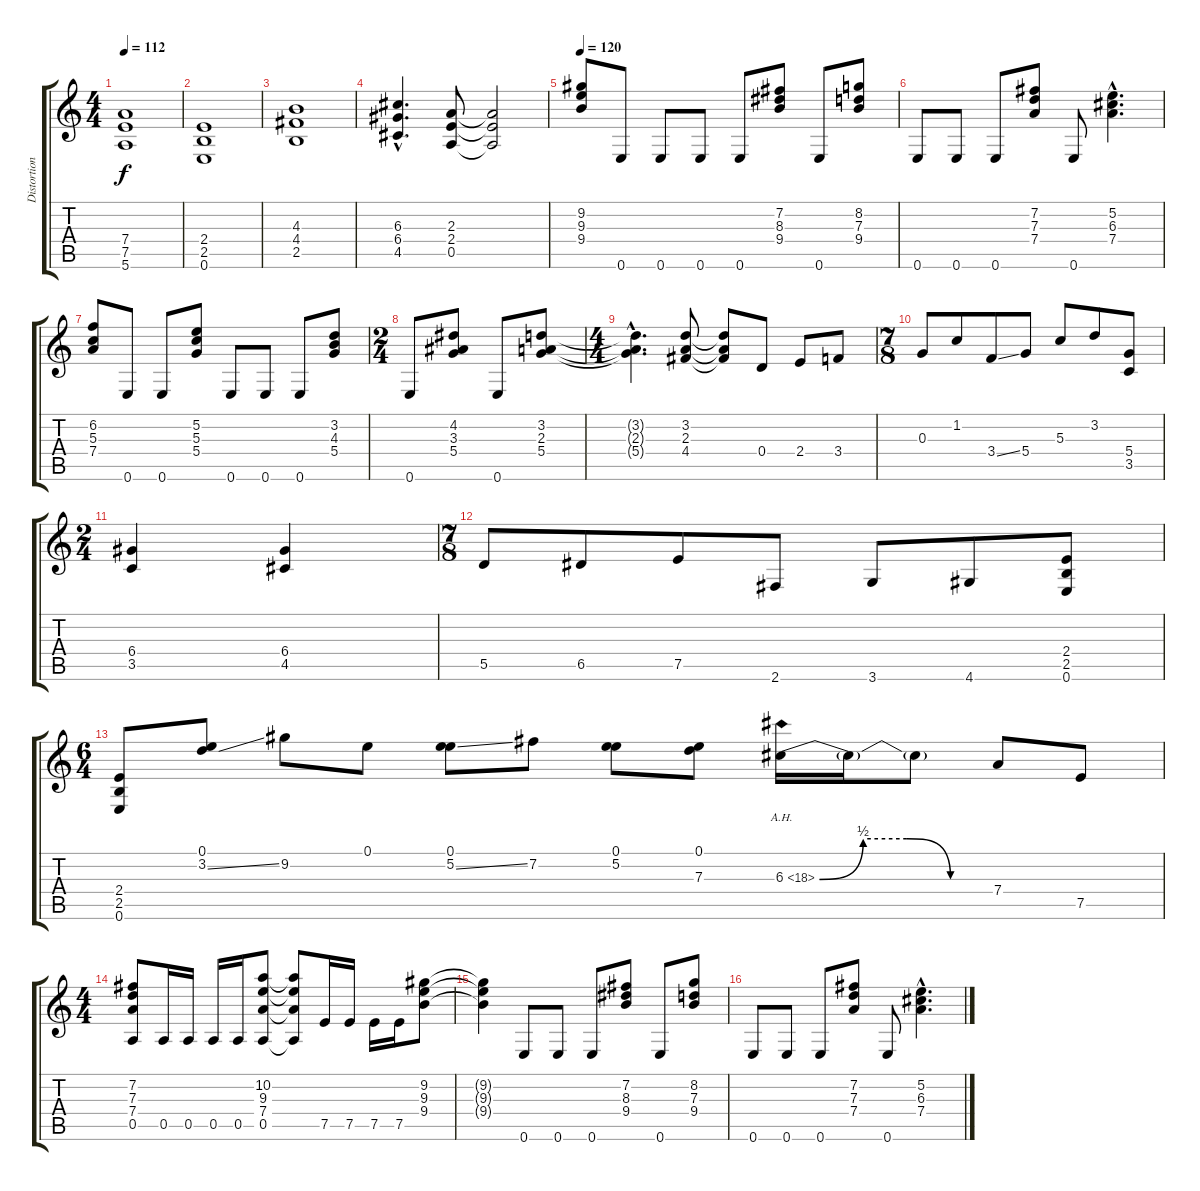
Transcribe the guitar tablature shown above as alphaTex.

\track ("Distortion Guitar" "Distortion") {instrument distortionguitar}
\staff {score tabs}
\tuning (E4 B3 G3 D3 A2 E2) {hide}
\ts (4 4)
\tempo 112
\clef g2
\ks c
(7.4 7.5 5.6).1{dy f} |
(2.4 2.5 0.6).1 |
(4.3 4.4 2.5).1 |
(6.3{hac} 6.4{hac} 4.5{hac}).4{d} (2.3 2.4 0.5).8 (2.3{t} 2.4{t} 0.5{t}).2 |
\tempo 120
(9.2 9.3 9.4).8 0.6.8 0.6.8 0.6.8 0.6.8 (7.2 8.3 9.4).8 0.6.8 (8.2 7.3 9.4).8 |
0.6.8 0.6.8 0.6.8 (7.2 7.3 7.4).8 0.6.8 (5.2{hac} 6.3{hac} 7.4{hac}).4{d} |
(6.2 5.3 7.4).8 0.6.8 0.6.8 (5.2 5.3 5.4).8 0.6.8 0.6.8 0.6.8 (3.2 4.3 5.4).8 |
\ts (2 4)
0.6.8 (4.2 3.3 5.4).8 0.6.8 (3.2 2.3 5.4).8 |
\ts (4 4)
(3.2{hac t} 2.3{hac t} 5.4{hac t}).4{d} (3.2 2.3 4.4).8 (3.2{t} 2.3{t} 4.4{t}).8 0.4.8 2.4.8 3.4.8 |
\ts (7 8)
0.3.8 1.2.8 3.4{ss}.8 5.4.8 5.3.8 3.2.8 (5.4 3.5).8 |
\ts (2 4)
(6.4 3.5).4 (6.4 4.5).4 |
\ts (7 8)
5.5.8 6.5.8 7.5.8 2.6.8 3.6.8 4.6.8 (2.4 2.5 0.6).8 |
\ts (6 4)
(2.4 2.5 0.6).8 (0.1 3.2{ss}).8 9.2.8 0.1.8 (0.1 5.2{ss}).8 7.2.8 (0.1 5.2).8 (0.1 7.3).8 6.3{be (custom 0 0 15 2 30 2 45 0 60 0) ah 12}.16 6.3{t}.16 6.3{t}.8 7.4.8 7.5.8 |
\ts (4 4)
(7.2 7.3 7.4 0.5).8 0.5.16 0.5.16 0.5.16 0.5.16 (10.2 9.3 7.4 0.5).8 (10.2{t} 9.3{t} 7.4{t} 0.5{t}).8 7.5.16 7.5.16 7.5.16 7.5.16 (9.2 9.3 9.4).8 |
(9.2{t} 9.3{t} 9.4{t}).4 0.6.8 0.6.8 0.6.8 (7.2 8.3 9.4).8 0.6.8 (8.2 7.3 9.4).8 |
0.6.8 0.6.8 0.6.8 (7.2 7.3 7.4).8 0.6.8 (5.2{hac} 6.3{hac} 7.4{hac}).4{d}
